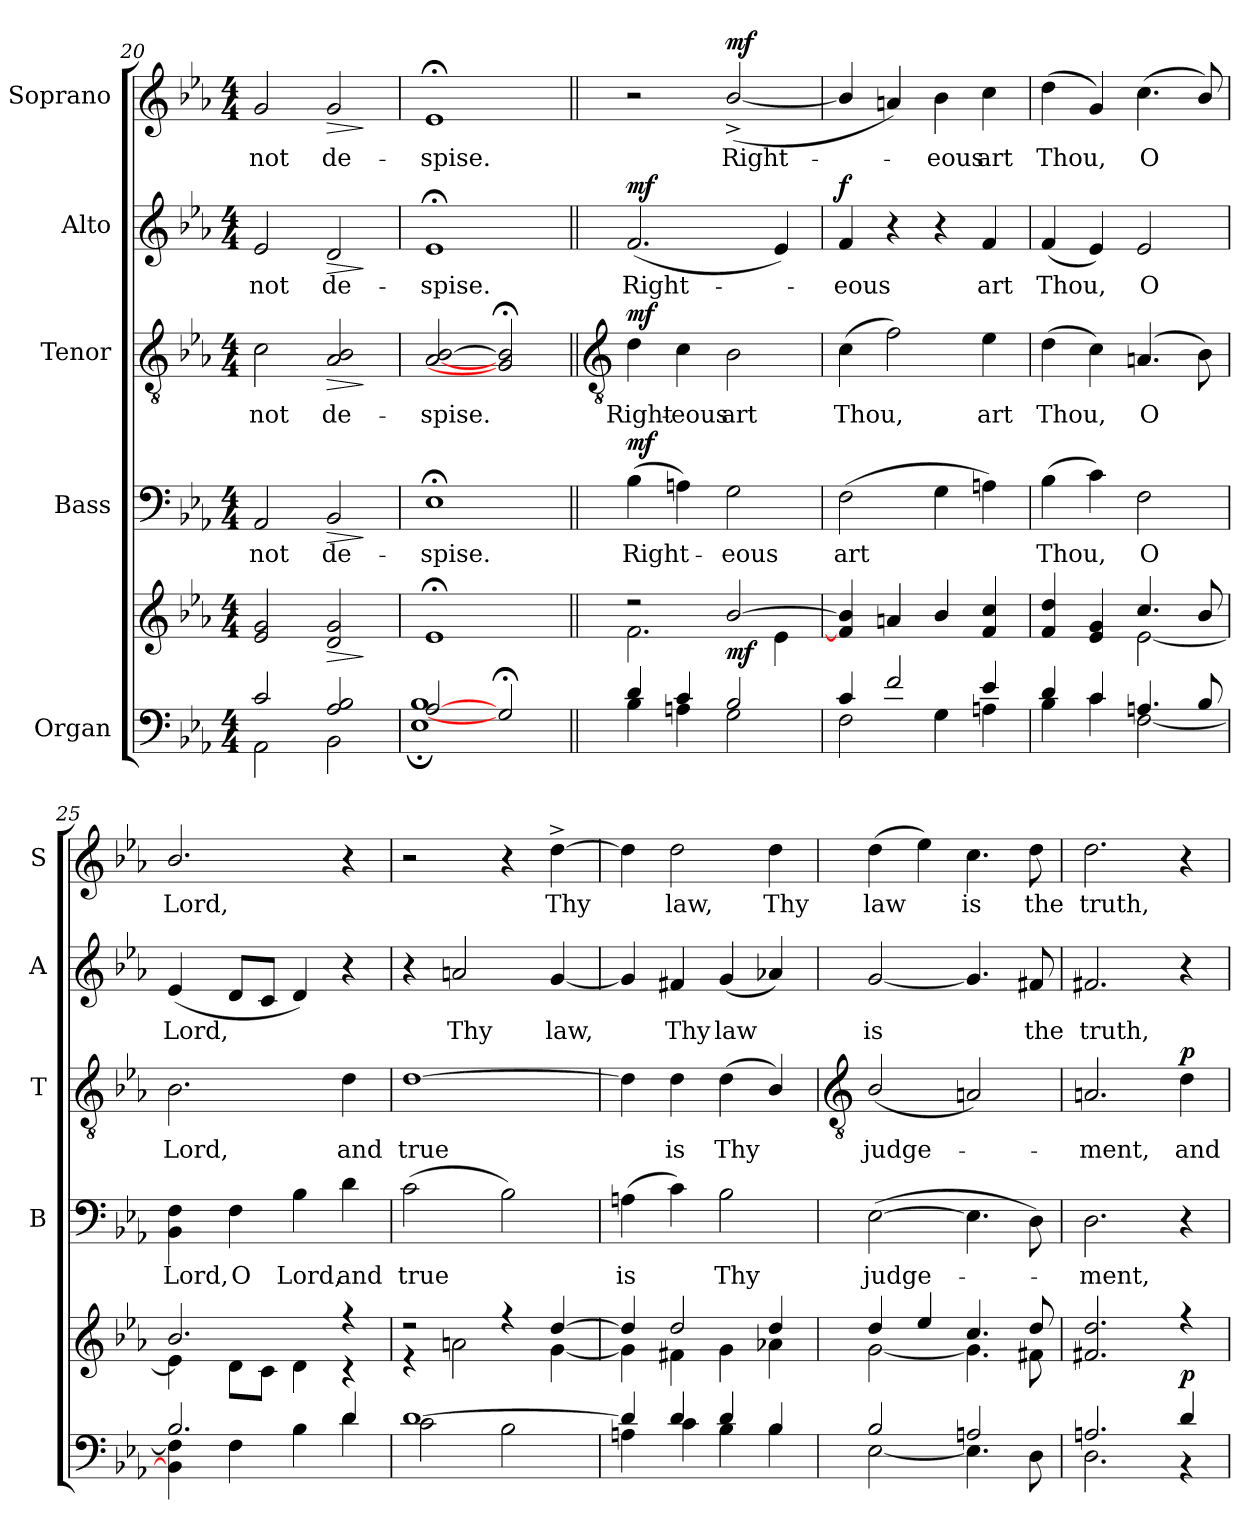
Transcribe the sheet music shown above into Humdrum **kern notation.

**kern	**kern	**dynam	**kern	**text	**dynam	**kern	**text	**dynam	**kern	**text	**dynam	**kern	**text	**dynam
*part5	*part5	*part5	*part4	*part4	*part4	*part3	*part3	*part3	*part2	*part2	*part2	*part1	*part1	*part1
*staff6	*staff5	*staff5/6	*staff4	*staff4	*staff4	*staff3	*staff3	*staff3	*staff2	*staff2	*staff2	*staff1	*staff1	*staff1
*I"Organ	*	*	*I"Bass	*	*	*I"Tenor	*	*	*I"Alto	*	*	*I"Soprano	*	*
*	*	*	*I'B	*	*	*I'T	*	*	*I'A	*	*	*I'S	*	*
*clefF4	*clefG2	*	*clefF4	*	*	*clefGv2	*	*	*clefG2	*	*	*clefG2	*	*
*k[b-e-a-]	*k[b-e-a-]	*	*k[b-e-a-]	*	*	*k[b-e-a-]	*	*	*k[b-e-a-]	*	*	*k[b-e-a-]	*	*
*E-:	*E-:	*	*E-:	*	*	*E-:	*	*	*E-:	*	*	*E-:	*	*
*M4/4	*M4/4	*	*M4/4	*	*	*M4/4	*	*	*M4/4	*	*	*M4/4	*	*
=20	=20	=20	=20	=20	=20	=20	=20	=20	=20	=20	=20	=20	=20	=20
*^	*^	*	*	*	*	*	*	*	*	*	*	*	*	*
!	!	!	!	!	!	!LO:LY:b	!	!	!LO:LY:b	!	!	!LO:LY:b	!	!	!LO:LY:b	!
2c/	2AA-\	2e-/ 2g/	1ryy	.	2AA-	not	.	2c	not	.	2e-	not	.	2g	not	.
!	!	!	!	!LO:HP:b	!	!LO:LY:b	!LO:HP:b	!	!LO:LY:b	!LO:HP:b	!	!LO:LY:b	!LO:HP:b	!	!LO:LY:b	!LO:HP:b
2A-/ 2B-/	2BB-\	2d/ 2g/	.	>	2BB-	de-	>	2A- 2B-	de-	>	2d	de-	>	2g	de-	>
*v	*v	*	*	*	*	*	*	*	*	*	*	*	*	*	*	*
*	*v	*v	*	*	*	*	*	*	*	*	*	*	*	*	*
.	.	]	.	.	]	.	.	]	.	.	]	.	.	]
=21	=21	=21	=21	=21	=21	=21	=21	=21	=21	=21	=21	=21	=21	=21
*^	*^	*	*	*	*	*	*	*	*	*	*	*	*	*
!	!	!	!	!	!	!LO:LY:b	!	!	!LO:LY:b	!	!	!LO:LY:b	!	!	!LO:LY:b	!
[2A-/	1E-\; 1B-\;	1e-;</	1ryy	.	1E-;<	-spise.	.	[2A- [2B-	-spise.	.	1e-;<	-spise.	.	1e-;<	-spise.	.
2G;</]	.	.	.	.	.	.	.	2G];< 2B-];<	.	.	.	.	.	.	.	.
!!LO:LB:g=z
=22||	=22||	=22||	=22||	=22||	=22||	=22||	=22||	=22||	=22||	=22||	=22||	=22||	=22||	=22||	=22||	=22||
*	*	*	*	*	*	*	*	*clefGv2	*	*	*	*	*	*	*	*
!	!	!	!	!LO:DY:b=2	!	!LO:LY:b	!	!	!LO:LY:b	!	!	!LO:LY:b	!	!	!	!
!	!	!	!	!LO:DY:n=1:b=2	!	!	!	!	!	!	!	!	!	!	!	!
!	!	!	!	!LO:DY:n=2:b	!	!	!LO:DY:b	!	!	!LO:DY:b	!	!	!LO:DY:b	!	!	!
4d/	4B-\	2r	2.f\	mf mf mf	(>4B-	Right-	mf	4d	Right-	mf	(<2.f	Right-	mf	2r	.	.
!	!	!	!	!	!	!	!	!	!LO:LY:b	!	!	!	!	!	!	!
4c/	4An\	.	.	.	4An)	.	.	4c	-eous	.	.	.	.	.	.	.
!	!	!	!	!LO:DY:n=3:b	!	!LO:LY:b	!	!	!LO:LY:b	!	!	!	!	!	!LO:LY:b	!LO:DY:b
2B-/	2G\	[2b-/	.	mf	2G	eous	.	2B-	art	.	.	.	.	(<[2b-^/	Right-	mf
.	.	.	4e-\	.	.	.	.	.	.	.	4e-)	.	.	.	.	.
=23	=23	=23	=23	=23	=23	=23	=23	=23	=23	=23	=23	=23	=23	=23	=23	=23
!	!	!	!	!	!	!LO:LY:b	!	!	!LO:LY:b	!	!	!LO:LY:b	!LO:DY:b	!	!	!
4c/	2F\	4f/] 4b-/]	1ryy	.	(>2F	art	.	(>4c	Thou,	.	4f	eous	f	4b-/]	.	.
2f/	.	4an/	.	.	.	.	.	2f)	.	.	4r	.	.	4an)	.	.
!	!	!	!	!	!	!	!	!	!	!	!	!	!	!	!LO:LY:b	!
.	4G\	4b-/	.	.	4G	.	.	.	.	.	4r	.	.	4b-	eous	.
!	!	!	!	!	!	!	!	!	!LO:LY:b	!	!	!LO:LY:b	!	!	!LO:LY:b	!
4e-/	4An\	4f/ 4cc/	.	.	4An)	.	.	4e-	art	.	4f	art	.	4cc	art	.
=24	=24	=24	=24	=24	=24	=24	=24	=24	=24	=24	=24	=24	=24	=24	=24	=24
!	!	!	!	!	!	!LO:LY:b	!	!	!LO:LY:b	!	!	!LO:LY:b	!	!	!LO:LY:b	!
4d/	4B-\	4f/ 4dd/	2ryy	.	(>4B-	Thou,	.	(>4d	Thou,	.	(<4f	Thou,	.	(<4dd	Thou,	.
4c/	4c\	4e-/ 4g/	.	.	4c)	.	.	4c)	.	.	4e-)	.	.	4g)	.	.
!	!	!	!	!	!	!LO:LY:b	!	!	!LO:LY:b	!	!	!LO:LY:b	!	!	!LO:LY:b	!
4.An/	[2F\	4.cc/	[2e-\	.	2F	O	.	(<4.An	O	.	2e-	O	.	(<4.cc	O	.
8B-/	.	8b-/	.	.	.	.	.	8B-)	.	.	.	.	.	8b-/)	.	.
=25	=25	=25	=25	=25	=25	=25	=25	=25	=25	=25	=25	=25	=25	=25	=25	=25
!	!	!	!	!	!	!LO:LY:b	!	!	!LO:LY:b	!	!	!LO:LY:b	!	!	!LO:LY:b	!
2.B-/	4BB-\] 4F\]	2.b-/	4e-\]	.	4BB- 4F	Lord,	.	2.B-	Lord,	.	(<4e-	Lord,	.	2.b-/	Lord,	.
!	!	!	!	!	!	!LO:LY:b	!	!	!	!	!	!	!	!	!	!
.	4F\	.	8d\L	.	4F	O	.	.	.	.	8dL	.	.	.	.	.
.	.	.	8c\J	.	.	.	.	.	.	.	8cJ	.	.	.	.	.
!	!	!	!	!	!	!LO:LY:b	!	!	!	!	!	!	!	!	!	!
.	4B-\	.	4d\	.	4B-	Lord,	.	.	.	.	4d)	.	.	.	.	.
!	!	!	!	!	!	!LO:LY:b	!	!	!LO:LY:b	!	!	!	!	!	!	!
4d/	4d\	4r	4r	.	4d	and	.	4d	and	.	4r	.	.	4r	.	.
=26	=26	=26	=26	=26	=26	=26	=26	=26	=26	=26	=26	=26	=26	=26	=26	=26
!	!	!	!	!	!	!LO:LY:b	!	!	!LO:LY:b	!	!	!	!	!	!	!
[1d/	2c\	2r	4r	.	(>2c	true	.	[1d	true	.	4r	.	.	2r	.	.
!	!	!	!	!	!	!	!	!	!	!	!	!LO:LY:b	!	!	!	!
.	.	.	2an\	.	.	.	.	.	.	.	2an	Thy	.	.	.	.
.	2B-\	4r	.	.	2B-)	.	.	.	.	.	.	.	.	4r	.	.
!	!	!	!	!	!	!	!	!	!	!	!	!LO:LY:b	!	!	!LO:LY:b	!
.	.	[4dd/	[4g\	.	.	.	.	.	.	.	[4g	law,	.	[4dd^	Thy	.
=27	=27	=27	=27	=27	=27	=27	=27	=27	=27	=27	=27	=27	=27	=27	=27	=27
!	!	!	!	!	!	!LO:LY:b	!	!	!	!	!	!	!	!	!	!
4d/]	4An\	4dd/]	4g\]	.	(>4An	is	.	4d]	.	.	4g]	.	.	4dd]	.	.
!	!	!	!	!	!	!	!	!	!LO:LY:b	!	!	!LO:LY:b	!	!	!LO:LY:b	!
4d/	4c\	2dd/	4f#X\	.	4c)	.	.	4d	is	.	4f#X	Thy	.	2dd	law,	.
!	!	!	!	!	!	!LO:LY:b	!	!	!LO:LY:b	!	!	!LO:LY:b	!	!	!	!
4d/	4B-\	.	4g\	.	2B-	Thy	.	(<4d	Thy	.	(<4g	law	.	.	.	.
!	!	!	!	!	!	!	!	!	!	!	!	!	!	!	!LO:LY:b	!
4B-/	4B-\	4dd/	4a-X\	.	.	.	.	4B-/)	.	.	4a-X)	.	.	4dd	Thy	.
!!LO:LB:g=z
=28	=28	=28	=28	=28	=28	=28	=28	=28	=28	=28	=28	=28	=28	=28	=28	=28
*	*	*	*	*	*	*	*	*clefGv2	*	*	*	*	*	*	*	*
!	!	!	!	!	!	!LO:LY:b	!	!	!LO:LY:b	!	!	!LO:LY:b	!	!	!LO:LY:b	!
2B-/	[2E-\	4dd/	[2g\	.	(>[2E-	judge-	.	(<2B-/	judge-	.	[2g	is	.	(>4dd	law	.
.	.	4ee-/	.	.	.	.	.	.	.	.	.	.	.	4ee-)	.	.
!	!	!	!	!	!	!	!	!	!	!	!	!	!	!	!LO:LY:b	!
2An/	4.E-\]	4.cc/	4.g\]	.	4.E-]	.	.	2An)	.	.	4.g]	.	.	4.cc	is	.
!	!	!	!	!	!	!	!	!	!	!	!	!LO:LY:b	!	!	!LO:LY:b	!
.	8D\	8dd/	8f#X\	.	8D\)	.	.	.	.	.	8f#X	the	.	8dd	the	.
=29	=29	=29	=29	=29	=29	=29	=29	=29	=29	=29	=29	=29	=29	=29	=29	=29
!	!	!	!	!	!	!LO:LY:b	!	!	!LO:LY:b	!	!	!LO:LY:b	!	!	!LO:LY:b	!
2.An/	2.D\	2.f#X/ 2.dd/	1ryy	.	2.D\	ment,	.	2.An	ment,	.	2.f#X	truth,	.	2.dd	truth,	.
!	!	!	!	!LO:DY:a=2	!	!	!	!	!LO:LY:b	!LO:DY:b	!	!	!	!	!	!
4d/	4r	4r	.	p	4r	.	.	4d	and	p	4r	.	.	4r	.	.
*v	*v	*	*	*	*	*	*	*	*	*	*	*	*	*	*	*
*	*v	*v	*	*	*	*	*	*	*	*	*	*	*	*	*
=	=	=	=	=	=	=	=	=	=	=	=	=	=	=
*-	*-	*-	*-	*-	*-	*-	*-	*-	*-	*-	*-	*-	*-	*-
